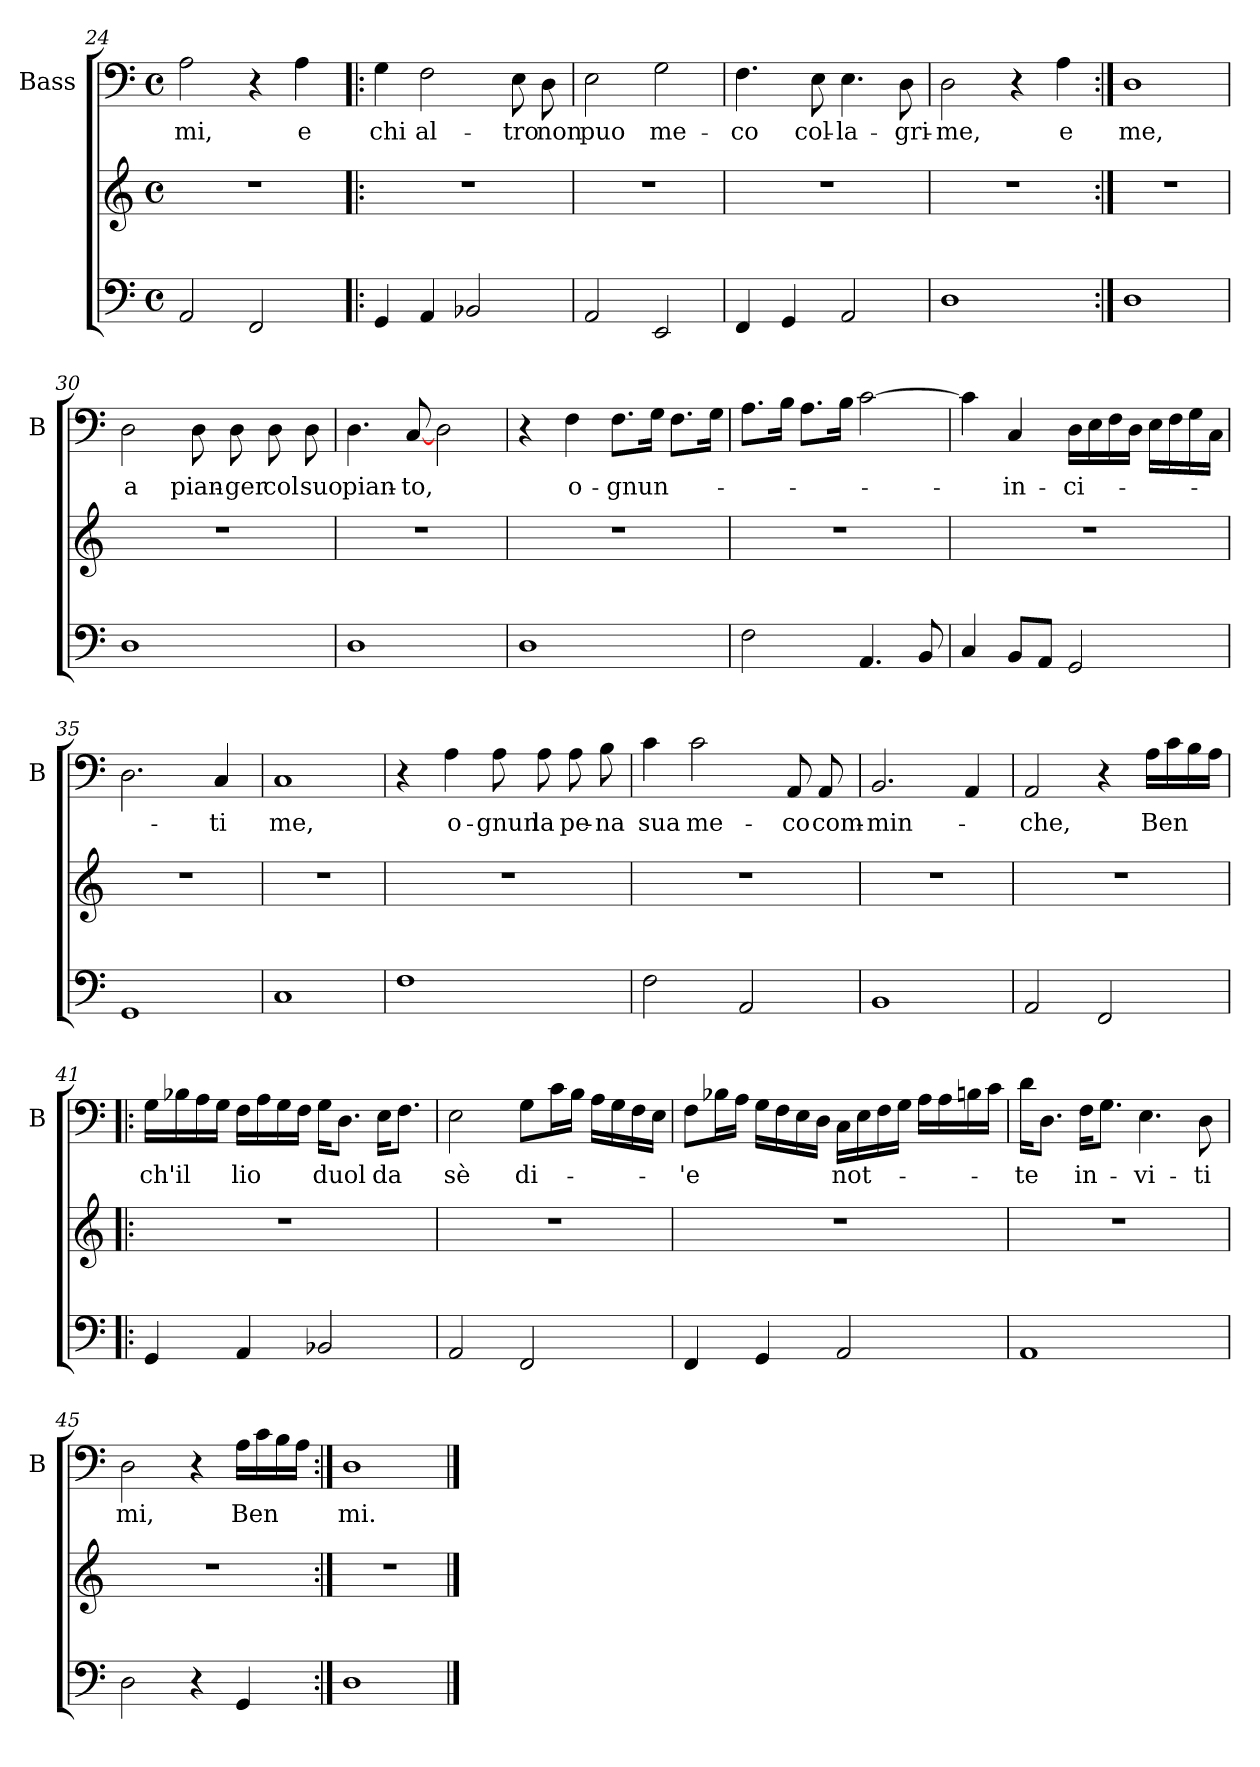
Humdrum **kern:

**kern	**kern	**kern	**text
*part2	*part2	*part1	*part1
*staff3	*staff2	*staff1	*staff1
*	*	*I"Bass	*
*	*	*I'B	*
*clefF4	*clefG2	*clefF4	*
*k[]	*k[]	*k[]	*
*C:	*C:	*C:	*
*M4/4	*M4/4	*M4/4	*
*met(c)	*met(c)	*met(c)	*
=24	=24	=24	=24
!	!	!	!LO:LY:b
2AA/	1r	2A\	mi,
2FF/	.	4r	.
!	!	!	!LO:LY:b
.	.	4A\	e
!!LO:LB:g=z
=25!|:	=25!|:	=25!|:	=25!|:
!	!	!	!LO:LY:b
4GG/	1r	4G\	chi
!	!	!	!LO:LY:b
4AA/	.	2F\	al-
2BB-X/	.	.	.
!	!	!	!LO:LY:b
.	.	8E\	-tro
!	!	!	!LO:LY:b
.	.	8D\	non
=26	=26	=26	=26
!	!	!	!LO:LY:b
2AA/	1r	2E\	puo
!	!	!	!LO:LY:b
2EE/	.	2G\	me-
=27	=27	=27	=27
!	!	!	!LO:LY:b
4FF/	1r	4.F\	-co
4GG/	.	.	.
!	!	!	!LO:LY:b
.	.	8E\	col-
!	!	!	!LO:LY:b
2AA/	.	4.E\	-la-
!	!	!	!LO:LY:b
.	.	8D\	-gri-
=28	=28	=28	=28
!	!	!	!LO:LY:b
1D	1r	2D\	-me,
.	.	4r	.
!	!	!	!LO:LY:b
.	.	4A\	e
=29:|!	=29:|!	=29:|!	=29:|!
!	!	!	!LO:LY:b
1D	1r	1D	me,
!!LO:LB:g=z
=30	=30	=30	=30
!	!	!	!LO:LY:b
1D	1r	2D\	a
!	!	!	!LO:LY:b
.	.	8D\	pian-
!	!	!	!LO:LY:b
.	.	8D\	-ger
!	!	!	!LO:LY:b
.	.	8D\	col
!	!	!	!LO:LY:b
.	.	8D\	suo
=31	=31	=31	=31
!	!	!	!LO:LY:b
1D	1r	4.D\	pian-
!	!	!	!LO:LY:b
.	.	[8C/	-to,
.	.	2D\	.
=32	=32	=32	=32
1D	1r	4r	.
!	!	!	!LO:LY:b
.	.	4F\	o-
!	!	!	!LO:LY:b
.	.	8.F\L	-gnun-
.	.	16G\Jk	.
.	.	8.F\L	.
.	.	16G\Jk	.
=33	=33	=33	=33
2F\	1r	8.A\L	.
.	.	16B\Jk	.
.	.	8.A\L	.
.	.	16B\Jk	.
4.AA/	.	[2c\	.
8BB/	.	.	.
=34	=34	=34	=34
4C/	1r	4c\]	.
!	!	!	!LO:LY:b
8BB/L	.	4C/	-in-
8AA/J	.	.	.
!	!	!	!LO:LY:b
2GG/	.	16D\LL	-ci-
.	.	16E\	.
.	.	16F\	.
.	.	16D\JJ	.
.	.	16E\LL	.
.	.	16F\	.
.	.	16G\	.
.	.	16C\JJ	.
!!LO:PB:g=z
=35	=35	=35	=35
1GG	1r	2.D\	.
!	!	!	!LO:LY:b
.	.	4C/	-ti
=36	=36	=36	=36
!	!	!	!LO:LY:b
1C	1r	1C	me,
=37	=37	=37	=37
1F	1r	4r	.
!	!	!	!LO:LY:b
.	.	4A\	o-
!	!	!	!LO:LY:b
.	.	8A\	-gnun
!	!	!	!LO:LY:b
.	.	8A\	la
!	!	!	!LO:LY:b
.	.	8A\	pe-
!	!	!	!LO:LY:b
.	.	8B\	-na
=38	=38	=38	=38
!	!	!	!LO:LY:b
2F\	1r	4c\	sua
!	!	!	!LO:LY:b
.	.	2c\	me-
2AA/	.	.	.
!	!	!	!LO:LY:b
.	.	8AA/	-co
!	!	!	!LO:LY:b
.	.	8AA/	com-
=39	=39	=39	=39
!	!	!	!LO:LY:b
1BB	1r	2.BB/	-min-
.	.	4AA/	.
!!LO:LB:g=z
=40	=40	=40	=40
!	!	!	!LO:LY:b
2AA/	1r	2AA/	-che,
2FF/	.	4r	.
!	!	!	!LO:LY:b
.	.	16A\LL	Ben
.	.	16c\	.
.	.	16B\	.
.	.	16A\JJ	.
=41!|:	=41!|:	=41!|:	=41!|:
!	!	!	!LO:LY:b
4GG/	1r	16G\LL	ch'il
.	.	16B-X\	.
.	.	16A\	.
.	.	16G\JJ	.
!	!	!	!LO:LY:b
4AA/	.	16F\LL	lio
.	.	16A\	.
.	.	16G\	.
.	.	16F\JJ	.
!	!	!	!LO:LY:b
2BB-X/	.	16G\KL	duol
.	.	8.D\J	.
!	!	!	!LO:LY:b
.	.	16E\KL	da
.	.	8.F\J	.
=42	=42	=42	=42
!	!	!	!LO:LY:b
2AA/	1r	2E\	sè
!	!	!	!LO:LY:b
2FF/	.	8G\L	di-
.	.	16c\L	.
.	.	16B\JJ	.
.	.	16A\LL	.
.	.	16G\	.
.	.	16F\	.
.	.	16E\JJ	.
!!LO:LB:g=z
=43	=43	=43	=43
!	!	!	!LO:LY:b
4FF/	1r	8F\L	-'e
.	.	16B-X\L	.
.	.	16A\JJ	.
4GG/	.	16G\LL	.
.	.	16F\	.
.	.	16E\	.
.	.	16D\JJ	.
!	!	!	!LO:LY:b
2AA/	.	16C\LL	not-
.	.	16E\	.
.	.	16F\	.
.	.	16G\JJ	.
.	.	16A\LL	.
.	.	16A\	.
.	.	16Bn\	.
.	.	16c\JJ	.
=44	=44	=44	=44
!	!	!	!LO:LY:b
1AA	1r	16d\KL	-te
.	.	8.D\J	.
!	!	!	!LO:LY:b
.	.	16F\KL	in-
.	.	8.G\J	.
!	!	!	!LO:LY:b
.	.	4.E\	-vi-
!	!	!	!LO:LY:b
.	.	8D\	-ti
=45	=45	=45	=45
!	!	!	!LO:LY:b
2D\	1r	2D\	mi,
4r	.	4r	.
!	!	!	!LO:LY:b
4GG/	.	16A\LL	Ben
.	.	16c\	.
.	.	16B\	.
.	.	16A\JJ	.
=46:|!	=46:|!	=46:|!	=46:|!
!	!	!	!LO:LY:b
1D	1r	1D	mi.
==	==	==	==
*-	*-	*-	*-
